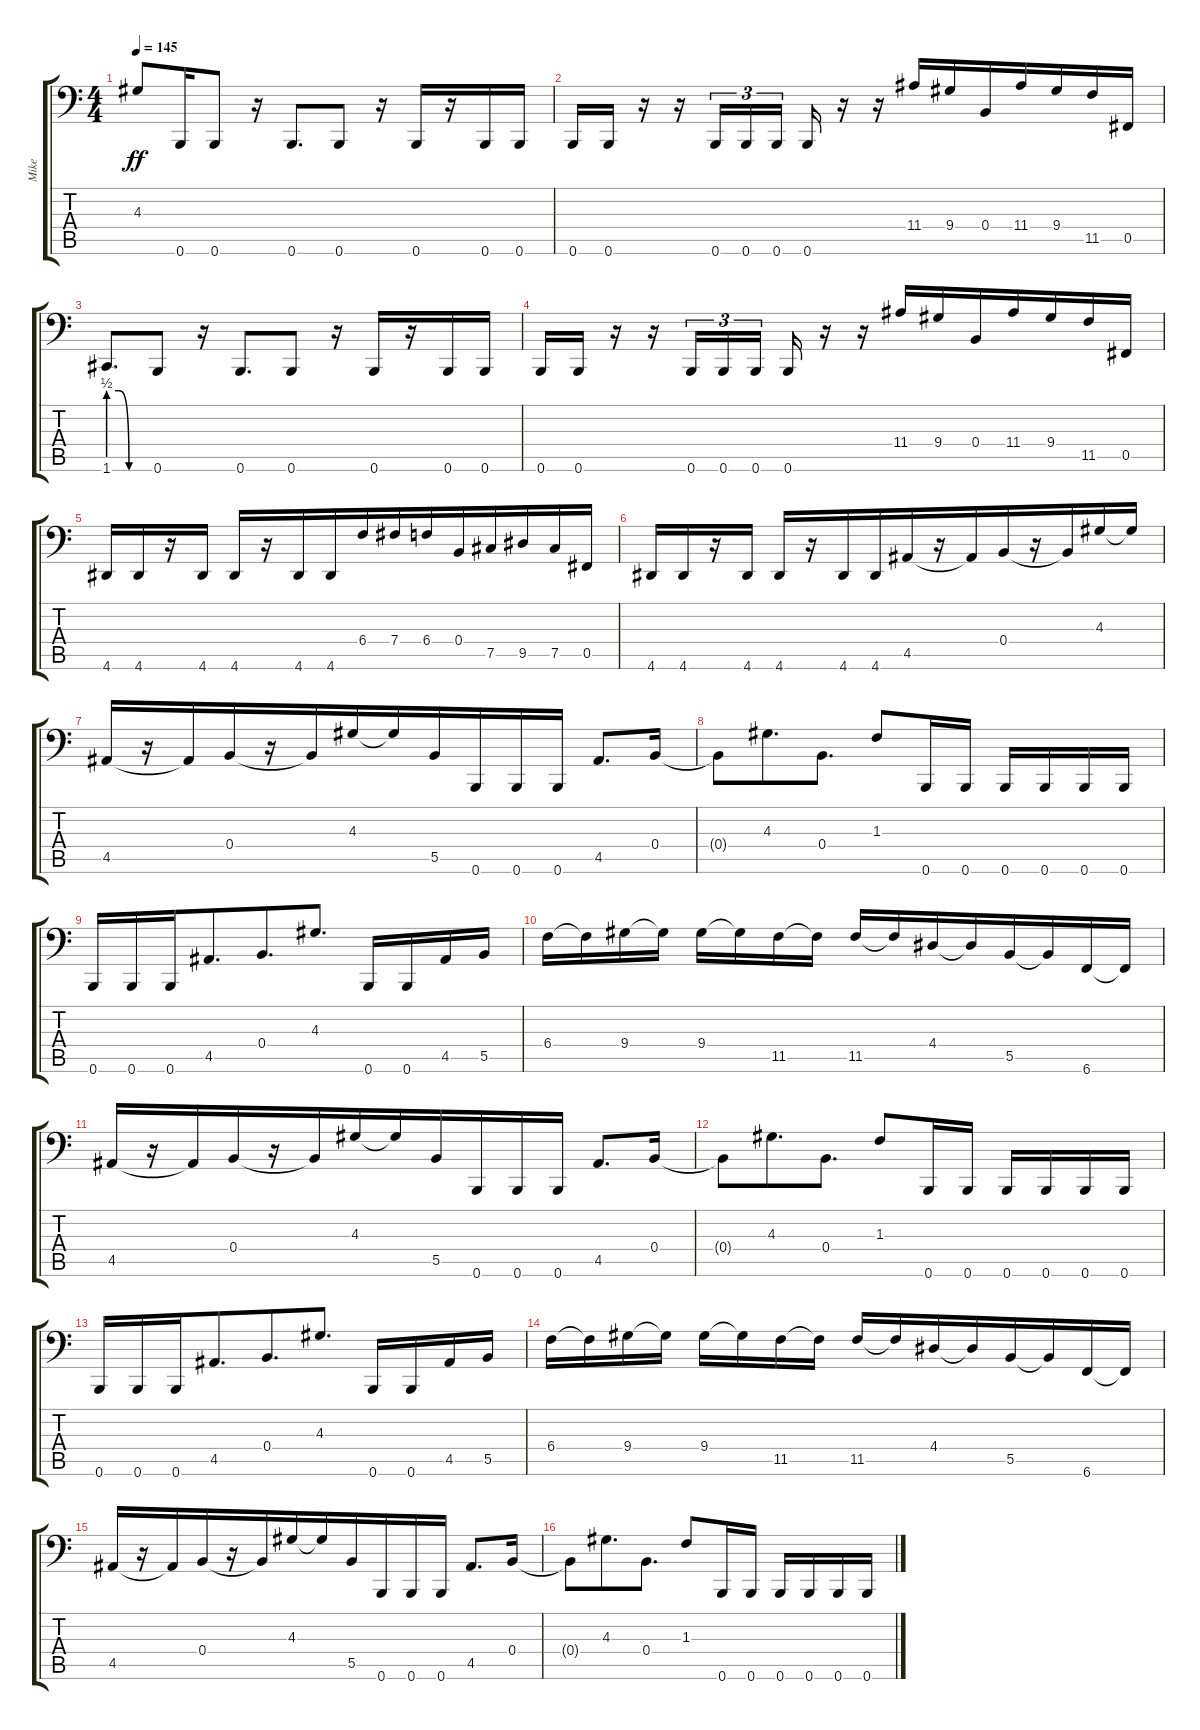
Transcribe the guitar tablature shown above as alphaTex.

\track ("Mike " "Mike ") {instrument electricbasspick}
\staff {score tabs}
\tuning (Db3 Ab2 E2 B1 Gb1 B0) {hide}
\ts (4 4)
\tempo 145
\clef f4
\ks c
4.3{t}.8{dy ff beam merge} 0.6.16{beam merge} 0.6.8 r.16{beam merge} 0.6.8{d beam merge} 0.6.8 r.16 0.6.16 r.16 0.6.16 0.6.16 |
0.6.16{beam merge} 0.6.16 r.16{beam merge} r.16 0.6.16{tu (3 2) beam merge} 0.6.16{tu (3 2) beam merge} 0.6.16{tu (3 2) beam splitsecondary} 0.6.16 r.16{beam merge} r.16 11.4.16 9.4.16{beam merge} 0.4.16{beam merge} 11.4.16 9.4.16 11.5.16 0.5.16 |
1.6{be (custom 0 2 15 2 30 0 60 0)}.8{d beam merge} 0.6.8 r.16{beam merge} 0.6.8{d beam merge} 0.6.8 r.16 0.6.16 r.16 0.6.16 0.6.16 |
0.6.16{beam merge} 0.6.16 r.16{beam merge} r.16 0.6.16{tu (3 2) beam merge} 0.6.16{tu (3 2) beam merge} 0.6.16{tu (3 2) beam splitsecondary} 0.6.16 r.16{beam merge} r.16 11.4.16 9.4.16{beam merge} 0.4.16{beam merge} 11.4.16 9.4.16 11.5.16 0.5.16 |
4.6.16 4.6.16{beam merge} r.16{beam merge} 4.6.16 4.6.16{beam merge} r.16 4.6.16 4.6.16{beam merge} 6.4.16 7.4.16 6.4.16{beam merge} 0.4.16{beam merge} 7.5.16{beam merge} 9.5.16{beam merge} 7.5.16 0.5.16 |
4.6.16 4.6.16{beam merge} r.16{beam merge} 4.6.16 4.6.16{beam merge} r.16 4.6.16 4.6.16{beam merge} 4.5.16 r.16 4.5{t}.16{beam merge} 0.4.16{beam merge} r.16{beam merge} 0.4{t}.16{beam merge} 4.3.16{beam merge} 4.3{t}.16 |
4.5.16 r.16 4.5{t}.16{beam merge} 0.4.16{beam merge} r.16{beam merge} 0.4{t}.16{beam merge} 4.3.16{beam merge} 4.3{t}.16{beam merge} 5.5.16{beam merge} 0.6.16{beam merge} 0.6.16 0.6.16 4.5.8{d} 0.4.16 |
0.4{t}.8{beam merge} 4.3.8{d beam merge} 0.4.8{d} 1.3.8{beam merge} 0.6.16 0.6.16 0.6.16 0.6.16 0.6.16 0.6.16 |
0.6.16{beam merge} 0.6.16{beam merge} 0.6.16{beam merge} 4.5.8{d beam merge} 0.4.8{d beam merge} 4.3.8{d} 0.6.16{beam merge} 0.6.16{beam merge} 4.5.16{beam merge} 5.5.16 |
6.4.16 6.4{t}.16 9.4.16{beam merge} 9.4{t}.16 9.4.16{beam merge} 9.4{t}.16{beam merge} 11.5.16{beam merge} 11.5{t}.16 11.5.16{beam merge} 11.5{t}.16{beam merge} 4.4.16 4.4{t}.16{beam merge} 5.5.16{beam merge} 5.5{t}.16{beam merge} 6.6.16 6.6{t}.16 |
4.5.16 r.16 4.5{t}.16{beam merge} 0.4.16{beam merge} r.16{beam merge} 0.4{t}.16{beam merge} 4.3.16{beam merge} 4.3{t}.16{beam merge} 5.5.16{beam merge} 0.6.16{beam merge} 0.6.16 0.6.16 4.5.8{d} 0.4.16 |
0.4{t}.8{beam merge} 4.3.8{d beam merge} 0.4.8{d} 1.3.8{beam merge} 0.6.16 0.6.16 0.6.16 0.6.16 0.6.16 0.6.16 |
0.6.16{beam merge} 0.6.16{beam merge} 0.6.16{beam merge} 4.5.8{d beam merge} 0.4.8{d beam merge} 4.3.8{d} 0.6.16{beam merge} 0.6.16{beam merge} 4.5.16{beam merge} 5.5.16 |
6.4.16 6.4{t}.16 9.4.16{beam merge} 9.4{t}.16 9.4.16{beam merge} 9.4{t}.16{beam merge} 11.5.16{beam merge} 11.5{t}.16 11.5.16{beam merge} 11.5{t}.16{beam merge} 4.4.16 4.4{t}.16{beam merge} 5.5.16{beam merge} 5.5{t}.16{beam merge} 6.6.16 6.6{t}.16 |
4.5.16 r.16 4.5{t}.16{beam merge} 0.4.16{beam merge} r.16{beam merge} 0.4{t}.16{beam merge} 4.3.16{beam merge} 4.3{t}.16{beam merge} 5.5.16{beam merge} 0.6.16{beam merge} 0.6.16 0.6.16 4.5.8{d} 0.4.16 |
0.4{t}.8{beam merge} 4.3.8{d beam merge} 0.4.8{d} 1.3.8{beam merge} 0.6.16 0.6.16 0.6.16 0.6.16 0.6.16 0.6.16
